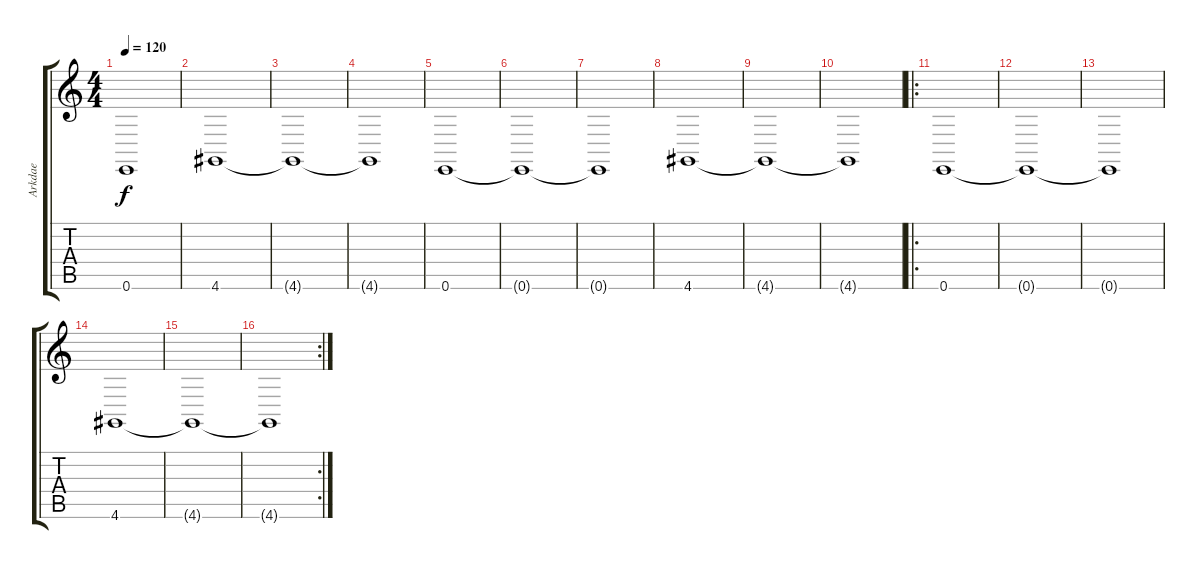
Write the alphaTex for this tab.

\track ("Arkdae" "Arkdae") {instrument frenchhorn}
\staff {score tabs}
\tuning (E4 B3 G3 D3 A2 E2) {hide}
\ts (4 4)
\tempo 120
\clef g2
\ks c
0.6{t}.1{dy f} |
4.6.1 |
4.6{t}.1 |
4.6{t}.1 |
0.6.1 |
0.6{t}.1 |
0.6{t}.1 |
4.6.1 |
4.6{t}.1 |
4.6{t}.1 |
\ro
0.6.1 |
0.6{t}.1 |
0.6{t}.1 |
4.6.1 |
4.6{t}.1 |
\rc 2
4.6{t}.1
